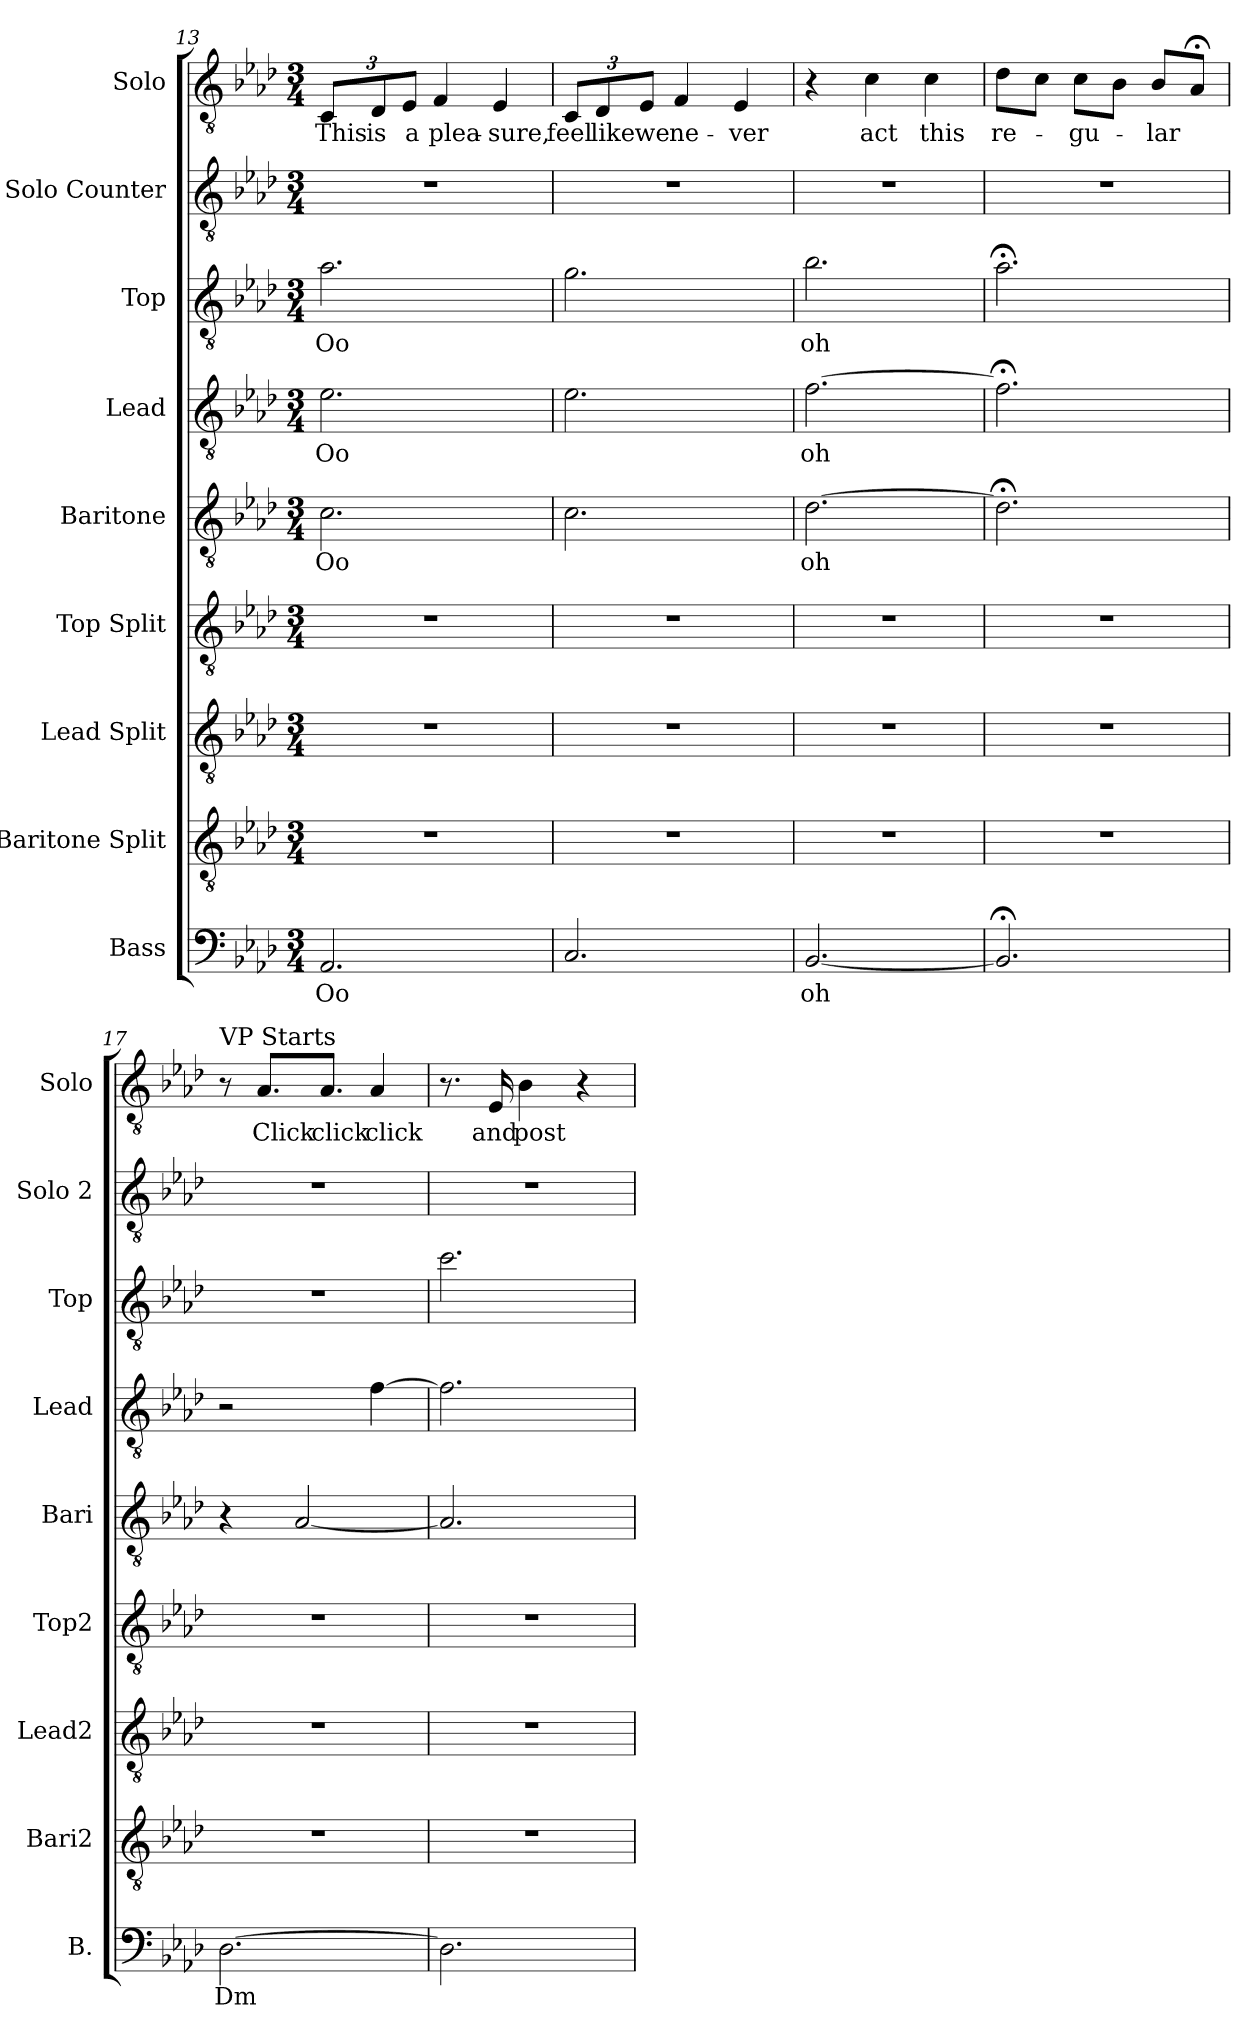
**kern	**text	**kern	**kern	**kern	**kern	**text	**kern	**text	**kern	**text	**kern	**kern	**text
*part9	*part9	*part8	*part7	*part6	*part5	*part5	*part4	*part4	*part3	*part3	*part2	*part1	*part1
*staff9	*staff9	*staff8	*staff7	*staff6	*staff5	*staff5	*staff4	*staff4	*staff3	*staff3	*staff2	*staff1	*staff1
*I"Bass	*	*I"Baritone Split	*I"Lead Split	*I"Top Split	*I"Baritone	*	*I"Lead	*	*I"Top	*	*I"Solo Counter	*I"Solo	*
*I'B.	*	*I'Bari2	*I'Lead2	*I'Top2	*I'Bari	*	*I'Lead	*	*I'Top	*	*I'Solo 2	*I'Solo	*
*clefF4	*	*clefGv2	*clefGv2	*clefGv2	*clefGv2	*	*clefGv2	*	*clefGv2	*	*clefGv2	*clefGv2	*
*k[b-e-a-d-]	*	*k[b-e-a-d-]	*k[b-e-a-d-]	*k[b-e-a-d-]	*k[b-e-a-d-]	*	*k[b-e-a-d-]	*	*k[b-e-a-d-]	*	*k[b-e-a-d-]	*k[b-e-a-d-]	*
*M3/4	*	*M3/4	*M3/4	*M3/4	*M3/4	*	*M3/4	*	*M3/4	*	*M3/4	*M3/4	*
=13	=13	=13	=13	=13	=13	=13	=13	=13	=13	=13	=13	=13	=13
!	!LO:LY:b	!	!	!	!	!LO:LY:b	!	!LO:LY:b	!	!LO:LY:b	!	!	!
*	*	*	*	*	*	*	*	*	*	*	*	*Xbrackettup	*
!	!	!	!	!	!	!	!	!	!	!	!	!	!LO:LY:b
2.AA-/	Oo	2.r	2.r	2.r	2.c\	Oo	2.e-\	Oo	2.a-\	Oo	2.r	12C/L	This
!	!	!	!	!	!	!	!	!	!	!	!	!	!LO:LY:b
.	.	.	.	.	.	.	.	.	.	.	.	12D-/	is
!	!	!	!	!	!	!	!	!	!	!	!	!	!LO:LY:b
.	.	.	.	.	.	.	.	.	.	.	.	12E-/J	a
!	!	!	!	!	!	!	!	!	!	!	!	!	!LO:LY:b
.	.	.	.	.	.	.	.	.	.	.	.	4F/	plea-
!	!	!	!	!	!	!	!	!	!	!	!	!	!LO:LY:b
.	.	.	.	.	.	.	.	.	.	.	.	4E-/	-sure,
=14	=14	=14	=14	=14	=14	=14	=14	=14	=14	=14	=14	=14	=14
!	!	!	!	!	!	!	!	!	!	!	!	!	!LO:LY:b
2.C/	.	2.r	2.r	2.r	2.c\	.	2.e-\	.	2.g\	.	2.r	12C/L	feel
!	!	!	!	!	!	!	!	!	!	!	!	!	!LO:LY:b
.	.	.	.	.	.	.	.	.	.	.	.	12D-/	like
!	!	!	!	!	!	!	!	!	!	!	!	!	!LO:LY:b
.	.	.	.	.	.	.	.	.	.	.	.	12E-/J	we
!	!	!	!	!	!	!	!	!	!	!	!	!	!LO:LY:b
.	.	.	.	.	.	.	.	.	.	.	.	4F/	ne-
!	!	!	!	!	!	!	!	!	!	!	!	!	!LO:LY:b
.	.	.	.	.	.	.	.	.	.	.	.	4E-/	-ver
=15	=15	=15	=15	=15	=15	=15	=15	=15	=15	=15	=15	=15	=15
!	!LO:LY:b	!	!	!	!	!LO:LY:b	!	!LO:LY:b	!	!LO:LY:b	!	!	!
[2.BB-/	oh	2.r	2.r	2.r	[2.d-\	oh	[2.f\	oh	2.b-\	oh	2.r	4r	.
!	!	!	!	!	!	!	!	!	!	!	!	!	!LO:LY:b
.	.	.	.	.	.	.	.	.	.	.	.	4c\	act
!	!	!	!	!	!	!	!	!	!	!	!	!	!LO:LY:b
.	.	.	.	.	.	.	.	.	.	.	.	4c\	this
=16	=16	=16	=16	=16	=16	=16	=16	=16	=16	=16	=16	=16	=16
!	!	!	!	!	!	!	!	!	!	!	!	!	!LO:LY:b
2.BB-;</]	.	2.r	2.r	2.r	2.d-;<\]	.	2.f;<\]	.	2.a-;<\	.	2.r	8d-\L	re-
.	.	.	.	.	.	.	.	.	.	.	.	8c\J	.
!	!	!	!	!	!	!	!	!	!	!	!	!	!LO:LY:b
.	.	.	.	.	.	.	.	.	.	.	.	8c\L	-gu-
.	.	.	.	.	.	.	.	.	.	.	.	8B-\J	.
!	!	!	!	!	!	!	!	!	!	!	!	!	!LO:LY:b
.	.	.	.	.	.	.	.	.	.	.	.	8B-/L	-lar
!	!	!	!	!	!	!	!	!	!	!	!	!	!LO:LY:b
.	.	.	.	.	.	.	.	.	.	.	.	8A-;</J	.
=17	=17	=17	=17	=17	=17	=17	=17	=17	=17	=17	=17	=17	=17
*	*	*	*	*	*	*	*	*	*	*	*	*MM114	*
!	!	!	!	!	!	!	!	!	!	!	!	!LO:TX:a:t=VP Starts	!
!	!LO:LY:b	!	!	!	!	!	!	!	!	!	!	!	!
[2.D-\	Dm	2.r	2.r	2.r	4r	.	2r	.	2.r	.	2.r	8r	.
!	!	!	!	!	!	!	!	!	!	!	!	!	!LO:LY:b
.	.	.	.	.	.	.	.	.	.	.	.	8.A-/L	Click
.	.	.	.	.	[2A-/	.	.	.	.	.	.	.	.
!	!	!	!	!	!	!	!	!	!	!	!	!	!LO:LY:b
.	.	.	.	.	.	.	.	.	.	.	.	8.A-/J	click
!	!	!	!	!	!	!	!	!	!	!	!	!	!LO:LY:b
.	.	.	.	.	.	.	[4f\	.	.	.	.	4A-/	click
=18	=18	=18	=18	=18	=18	=18	=18	=18	=18	=18	=18	=18	=18
2.D-\]	.	2.r	2.r	2.r	2.A-/]	.	2.f\]	.	2.cc\	.	2.r	8.r	.
!	!	!	!	!	!	!	!	!	!	!	!	!	!LO:LY:b
.	.	.	.	.	.	.	.	.	.	.	.	16E-/	and
!	!	!	!	!	!	!	!	!	!	!	!	!	!LO:LY:b
.	.	.	.	.	.	.	.	.	.	.	.	4B-\	post
.	.	.	.	.	.	.	.	.	.	.	.	4r	.
=	=	=	=	=	=	=	=	=	=	=	=	=	=
*-	*-	*-	*-	*-	*-	*-	*-	*-	*-	*-	*-	*-	*-
